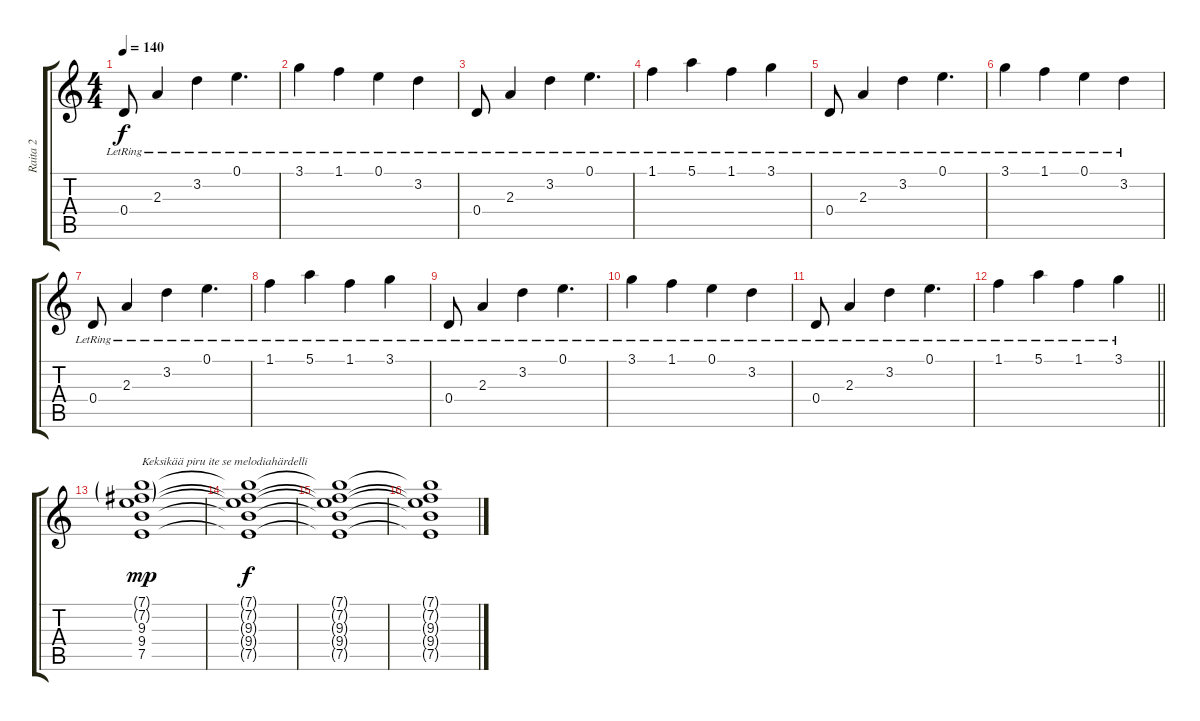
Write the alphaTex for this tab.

\track ("Raita 2" "Raita 2") {instrument distortionguitar}
\staff {score tabs}
\tuning (E4 B3 G3 D3 A2 E2) {hide}
\ts (4 4)
\tempo 140
\clef g2
\ks c
0.4{lr}.8{dy f} 2.3{lr}.4 3.2{lr}.4 0.1{lr}.4{d} |
3.1{lr}.4 1.1{lr}.4 0.1{lr}.4 3.2{lr}.4 |
0.4{lr}.8{volume 16 instrument electricguitarclean} 2.3{lr}.4 3.2{lr}.4 0.1{lr}.4{d} |
1.1{lr}.4 5.1{lr}.4 1.1{lr}.4 3.1{lr}.4 |
0.4{lr}.8 2.3{lr}.4 3.2{lr}.4 0.1{lr}.4{d} |
3.1{lr}.4 1.1{lr}.4 0.1{lr}.4 3.2{lr}.4 |
0.4{lr}.8{volume 16 instrument electricguitarclean} 2.3{lr}.4 3.2{lr}.4 0.1{lr}.4{d} |
1.1{lr}.4 5.1{lr}.4 1.1{lr}.4 3.1{lr}.4 |
0.4{lr}.8 2.3{lr}.4 3.2{lr}.4 0.1{lr}.4{d} |
3.1{lr}.4 1.1{lr}.4 0.1{lr}.4 3.2{lr}.4 |
0.4{lr}.8{volume 16 instrument electricguitarclean} 2.3{lr}.4 3.2{lr}.4 0.1{lr}.4{d} |
\barLineRight lightlight
1.1{lr}.4 5.1{lr}.4 1.1{lr}.4 3.1{lr}.4 |
(7.1{g} 7.2{g} 9.3 9.4 7.5).1{txt "Keksikää piru ite se melodiahärdelli" dy mp} |
(7.1{t} 7.2{t} 9.3{t} 9.4{t} 7.5{t}).1{dy f} |
(7.1{t} 7.2{t} 9.3{t} 9.4{t} 7.5{t}).1 |
(7.1{t} 7.2{t} 9.3{t} 9.4{t} 7.5{t}).1
